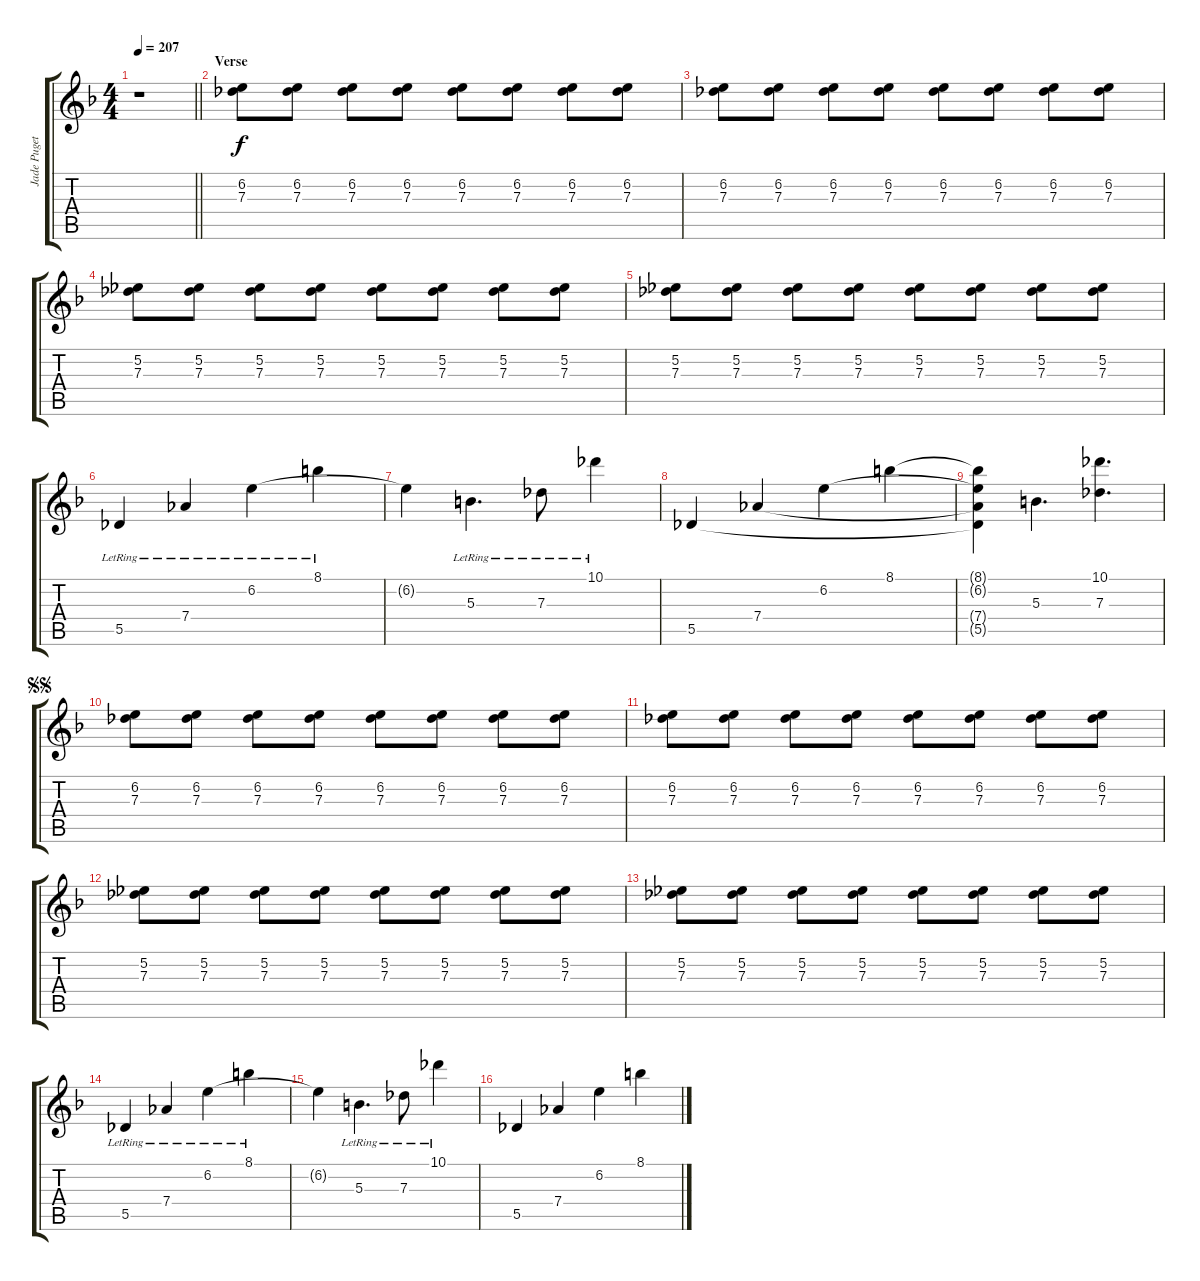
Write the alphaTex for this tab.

\track ("Jade Puget (O-Dub)" "Jade Puget") {instrument overdrivenguitar}
\staff {score tabs}
\tuning (Eb4 Bb3 Gb3 Db3 Ab2 Db2) {hide}
\ts (4 4)
\tempo 207
\clef g2
\barLineRight lightlight
\ks f
r.1{dy mp} |
\section ("" "Verse")
(6.2 7.3).8{dy f} (6.2 7.3).8 (6.2 7.3).8 (6.2 7.3).8 (6.2 7.3).8 (6.2 7.3).8 (6.2 7.3).8 (6.2 7.3).8 |
(6.2 7.3).8 (6.2 7.3).8 (6.2 7.3).8 (6.2 7.3).8 (6.2 7.3).8 (6.2 7.3).8 (6.2 7.3).8 (6.2 7.3).8 |
(5.2 7.3).8 (5.2 7.3).8 (5.2 7.3).8 (5.2 7.3).8 (5.2 7.3).8 (5.2 7.3).8 (5.2 7.3).8 (5.2 7.3).8 |
(5.2 7.3).8 (5.2 7.3).8 (5.2 7.3).8 (5.2 7.3).8 (5.2 7.3).8 (5.2 7.3).8 (5.2 7.3).8 (5.2 7.3).8 |
5.5{lr}.4 7.4{lr}.4 6.2{lr}.4 8.1{lr}.4 |
6.2{t}.4 5.3{lr}.4{d} 7.3{lr}.8 10.1{lr}.4 |
5.5.4 7.4.4 6.2.4 8.1.4 |
(8.1{t} 6.2{t} 7.4{t} 5.5{t}).4 5.3.4{d} (10.1 7.3).4{d} |
\jump segnosegno
(6.2 7.3).8 (6.2 7.3).8 (6.2 7.3).8 (6.2 7.3).8 (6.2 7.3).8 (6.2 7.3).8 (6.2 7.3).8 (6.2 7.3).8 |
(6.2 7.3).8 (6.2 7.3).8 (6.2 7.3).8 (6.2 7.3).8 (6.2 7.3).8 (6.2 7.3).8 (6.2 7.3).8 (6.2 7.3).8 |
(5.2 7.3).8 (5.2 7.3).8 (5.2 7.3).8 (5.2 7.3).8 (5.2 7.3).8 (5.2 7.3).8 (5.2 7.3).8 (5.2 7.3).8 |
(5.2 7.3).8 (5.2 7.3).8 (5.2 7.3).8 (5.2 7.3).8 (5.2 7.3).8 (5.2 7.3).8 (5.2 7.3).8 (5.2 7.3).8 |
5.5{lr}.4 7.4{lr}.4 6.2{lr}.4 8.1{lr}.4 |
6.2{t}.4 5.3{lr}.4{d} 7.3{lr}.8 10.1{lr}.4 |
5.5.4 7.4.4 6.2.4 8.1.4
